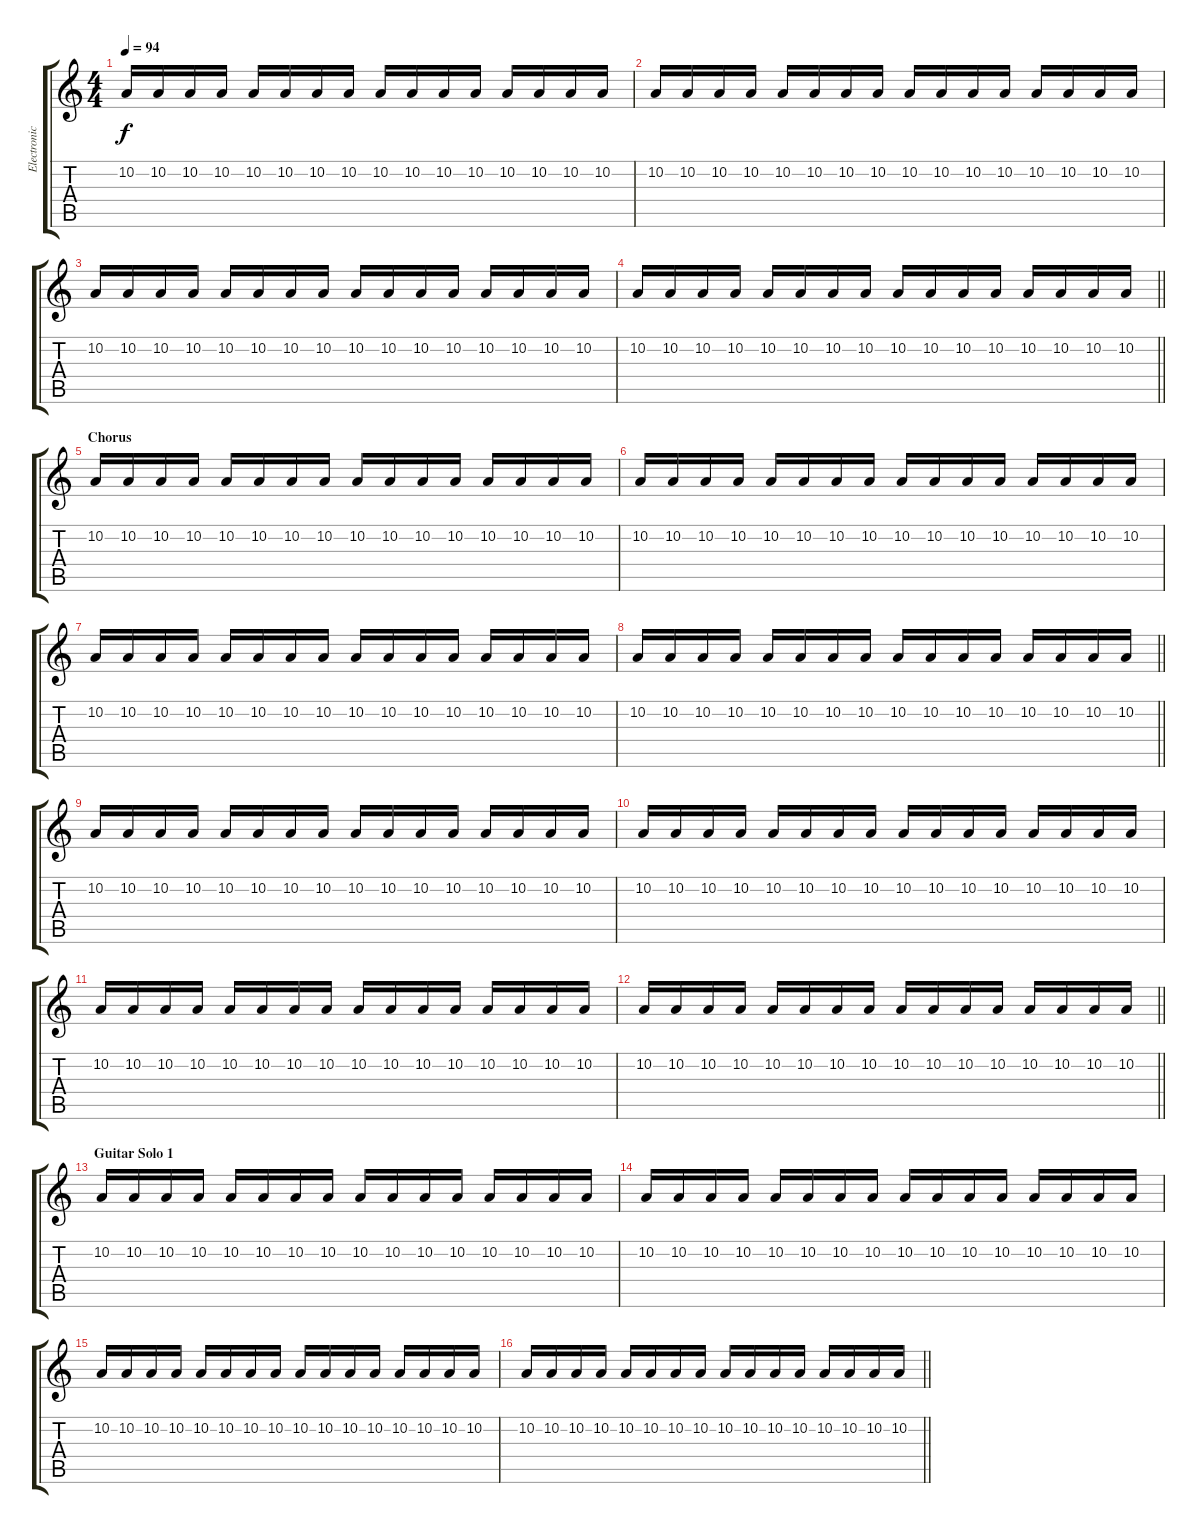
\track ("Electronic Percussion Instrument 2" "Electronic") {instrument kalimba}
\staff {score tabs}
\tuning (E4 B3 G3 D3 A2 E2) {hide}
\ts (4 4)
\tempo 94
\clef g2
\ks c
10.2.16{dy f} 10.2.16 10.2.16 10.2.16 10.2.16 10.2.16 10.2.16 10.2.16 10.2.16 10.2.16 10.2.16 10.2.16 10.2.16 10.2.16 10.2.16 10.2.16 |
10.2.16 10.2.16 10.2.16 10.2.16 10.2.16 10.2.16 10.2.16 10.2.16 10.2.16 10.2.16 10.2.16 10.2.16 10.2.16 10.2.16 10.2.16 10.2.16 |
10.2.16 10.2.16 10.2.16 10.2.16 10.2.16 10.2.16 10.2.16 10.2.16 10.2.16 10.2.16 10.2.16 10.2.16 10.2.16 10.2.16 10.2.16 10.2.16 |
\barLineRight lightlight
10.2.16 10.2.16 10.2.16 10.2.16 10.2.16 10.2.16 10.2.16 10.2.16 10.2.16 10.2.16 10.2.16 10.2.16 10.2.16 10.2.16 10.2.16 10.2.16 |
\section ("" "Chorus")
10.2.16 10.2.16 10.2.16 10.2.16 10.2.16 10.2.16 10.2.16 10.2.16 10.2.16 10.2.16 10.2.16 10.2.16 10.2.16 10.2.16 10.2.16 10.2.16 |
10.2.16 10.2.16 10.2.16 10.2.16 10.2.16 10.2.16 10.2.16 10.2.16 10.2.16 10.2.16 10.2.16 10.2.16 10.2.16 10.2.16 10.2.16 10.2.16 |
10.2.16 10.2.16 10.2.16 10.2.16 10.2.16 10.2.16 10.2.16 10.2.16 10.2.16 10.2.16 10.2.16 10.2.16 10.2.16 10.2.16 10.2.16 10.2.16 |
\barLineRight lightlight
10.2.16 10.2.16 10.2.16 10.2.16 10.2.16 10.2.16 10.2.16 10.2.16 10.2.16 10.2.16 10.2.16 10.2.16 10.2.16 10.2.16 10.2.16 10.2.16 |
10.2.16 10.2.16 10.2.16 10.2.16 10.2.16 10.2.16 10.2.16 10.2.16 10.2.16 10.2.16 10.2.16 10.2.16 10.2.16 10.2.16 10.2.16 10.2.16 |
10.2.16 10.2.16 10.2.16 10.2.16 10.2.16 10.2.16 10.2.16 10.2.16 10.2.16 10.2.16 10.2.16 10.2.16 10.2.16 10.2.16 10.2.16 10.2.16 |
10.2.16 10.2.16 10.2.16 10.2.16 10.2.16 10.2.16 10.2.16 10.2.16 10.2.16 10.2.16 10.2.16 10.2.16 10.2.16 10.2.16 10.2.16 10.2.16 |
\barLineRight lightlight
10.2.16 10.2.16 10.2.16 10.2.16 10.2.16 10.2.16 10.2.16 10.2.16 10.2.16 10.2.16 10.2.16 10.2.16 10.2.16 10.2.16 10.2.16 10.2.16 |
\section ("" "Guitar Solo 1")
10.2.16 10.2.16 10.2.16 10.2.16 10.2.16 10.2.16 10.2.16 10.2.16 10.2.16 10.2.16 10.2.16 10.2.16 10.2.16 10.2.16 10.2.16 10.2.16 |
10.2.16 10.2.16 10.2.16 10.2.16 10.2.16 10.2.16 10.2.16 10.2.16 10.2.16 10.2.16 10.2.16 10.2.16 10.2.16 10.2.16 10.2.16 10.2.16 |
10.2.16 10.2.16 10.2.16 10.2.16 10.2.16 10.2.16 10.2.16 10.2.16 10.2.16 10.2.16 10.2.16 10.2.16 10.2.16 10.2.16 10.2.16 10.2.16 |
\barLineRight lightlight
10.2.16 10.2.16 10.2.16 10.2.16 10.2.16 10.2.16 10.2.16 10.2.16 10.2.16 10.2.16 10.2.16 10.2.16 10.2.16 10.2.16 10.2.16 10.2.16
